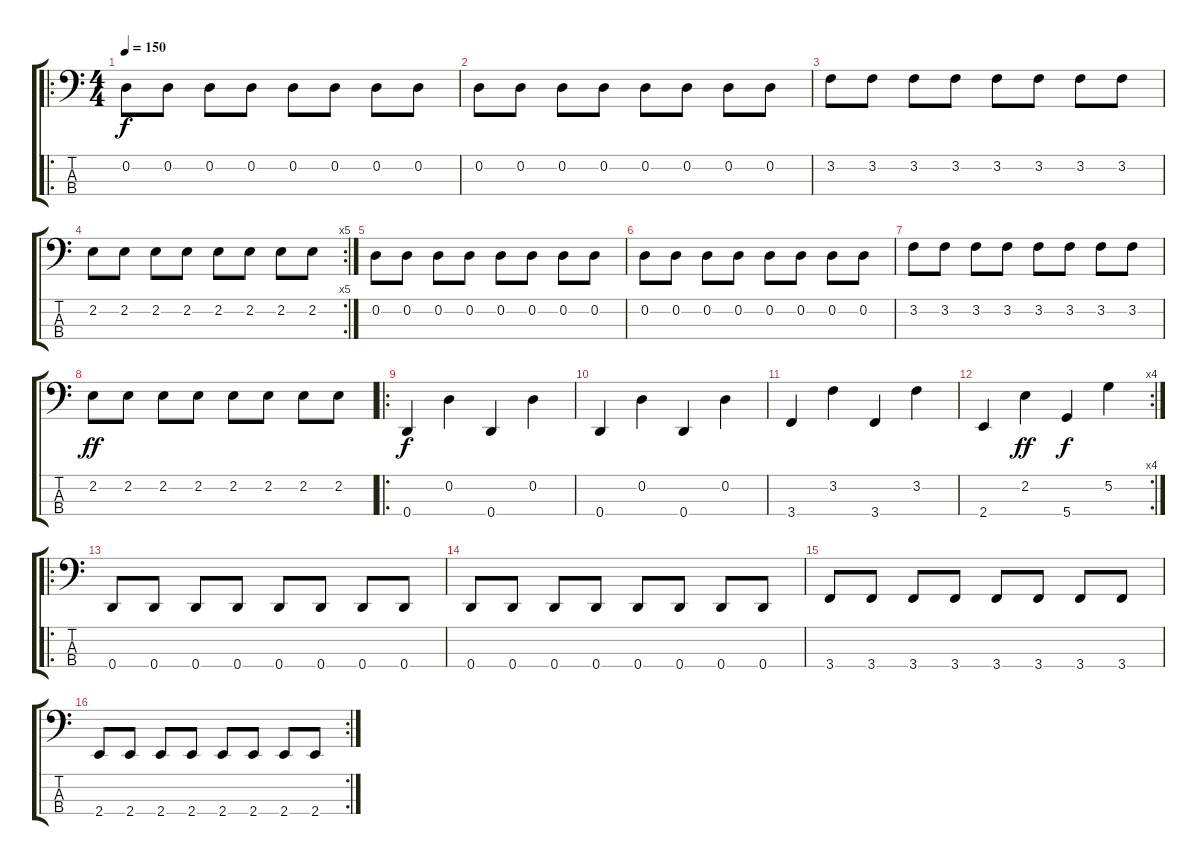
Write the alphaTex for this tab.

\track "" {instrument slapbass1}
\staff {score tabs}
\tuning (G2 D2 A1 D1) {hide}
\ro
\ts (4 4)
\tempo 150
\clef f4
\ks c
0.2.8{dy f} 0.2.8 0.2.8 0.2.8 0.2.8 0.2.8 0.2.8 0.2.8 |
0.2.8 0.2.8 0.2.8 0.2.8 0.2.8 0.2.8 0.2.8 0.2.8 |
3.2.8 3.2.8 3.2.8 3.2.8 3.2.8 3.2.8 3.2.8 3.2.8 |
\rc 5
2.2.8 2.2.8 2.2.8 2.2.8 2.2.8 2.2.8 2.2.8 2.2.8 |
0.2.8 0.2.8 0.2.8 0.2.8 0.2.8 0.2.8 0.2.8 0.2.8 |
0.2.8 0.2.8 0.2.8 0.2.8 0.2.8 0.2.8 0.2.8 0.2.8 |
3.2.8 3.2.8 3.2.8 3.2.8 3.2.8 3.2.8 3.2.8 3.2.8 |
2.2.8{dy ff} 2.2.8 2.2.8 2.2.8 2.2.8 2.2.8 2.2.8 2.2.8 |
\ro
0.4.4{dy f} 0.2.4 0.4.4 0.2.4 |
0.4.4 0.2.4 0.4.4 0.2.4 |
3.4.4 3.2.4 3.4.4 3.2.4 |
\rc 4
2.4.4 2.2.4{dy ff} 5.4.4{dy f} 5.2.4 |
\ro
0.4.8 0.4.8 0.4.8 0.4.8 0.4.8 0.4.8 0.4.8 0.4.8 |
0.4.8 0.4.8 0.4.8 0.4.8 0.4.8 0.4.8 0.4.8 0.4.8 |
3.4.8 3.4.8 3.4.8 3.4.8 3.4.8 3.4.8 3.4.8 3.4.8 |
\rc 2
2.4.8 2.4.8 2.4.8 2.4.8 2.4.8 2.4.8 2.4.8 2.4.8
